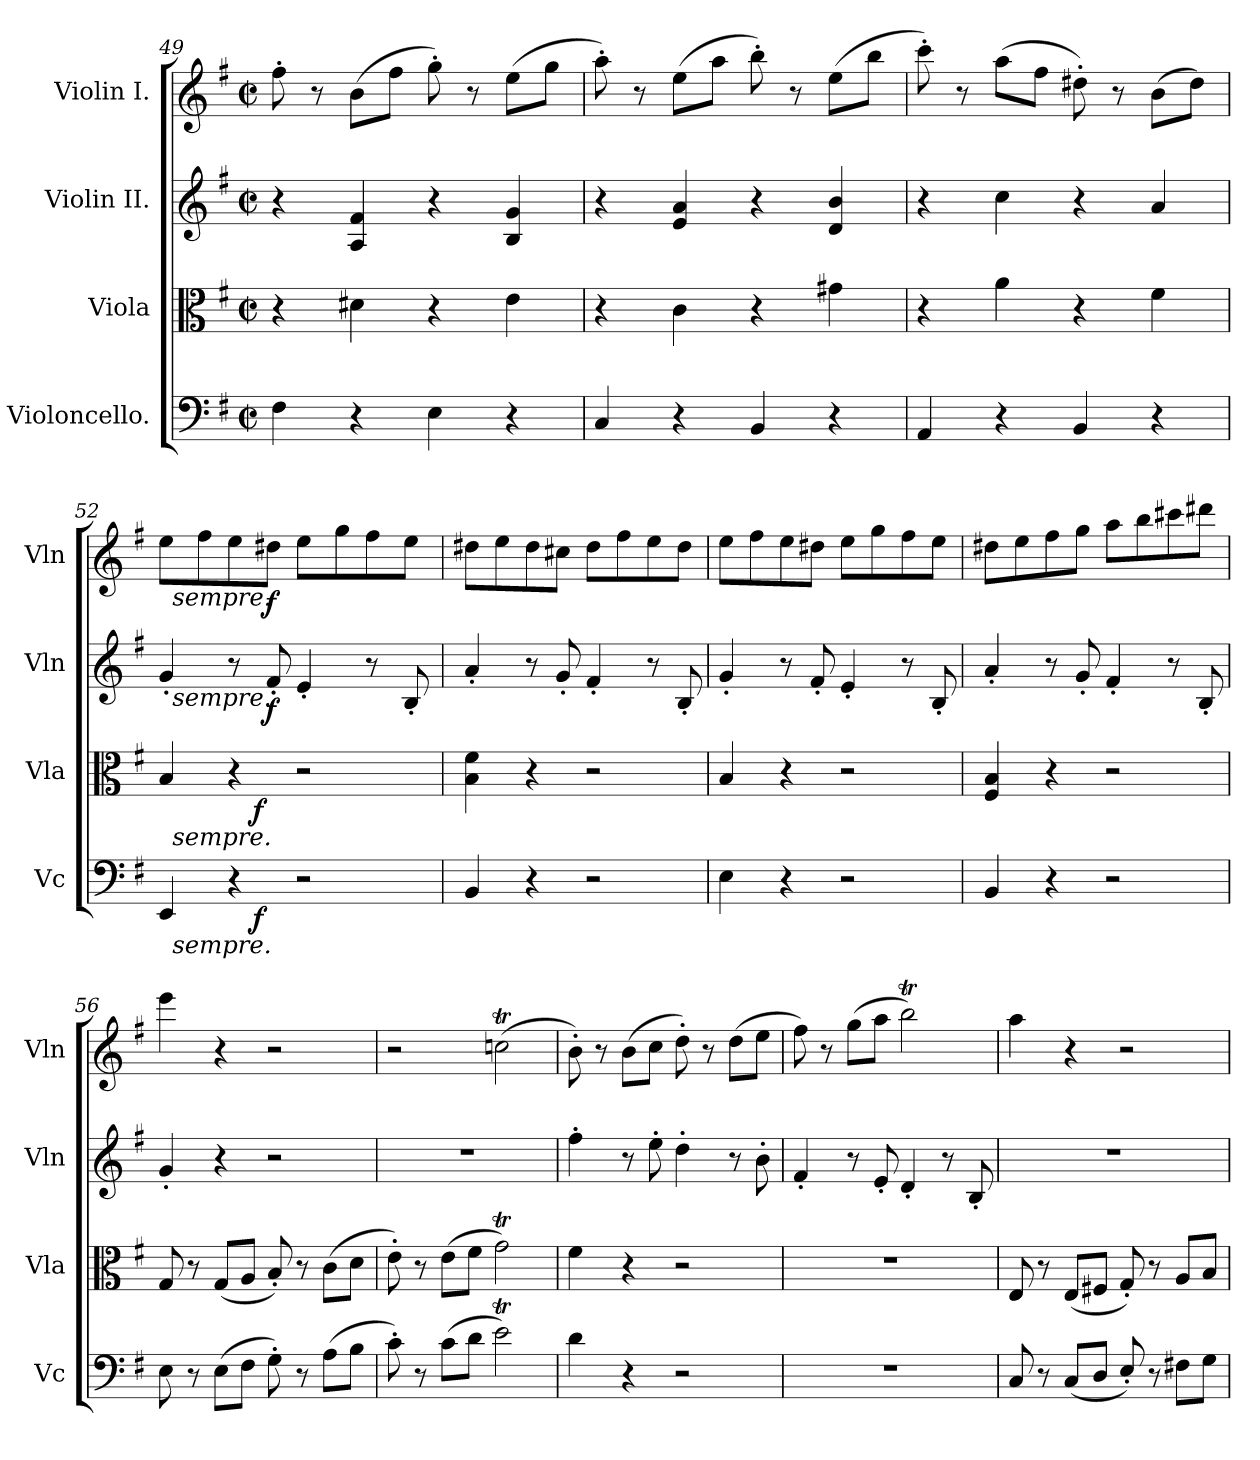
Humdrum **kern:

**kern	**dynam	**kern	**dynam	**kern	**dynam	**kern	**dynam
*part4	*part4	*part3	*part3	*part2	*part2	*part1	*part1
*staff4	*staff4	*staff3	*staff3	*staff2	*staff2	*staff1	*staff1
*I"Violoncello.	*	*I"Viola	*	*I"Violin II.	*	*I"Violin I.	*
*I'Vc	*	*I'Vla	*	*I'Vln	*	*I'Vln	*
*clefF4	*	*clefC3	*	*clefG2	*	*clefG2	*
*k[f#]	*	*k[f#]	*	*k[f#]	*	*k[f#]	*
*e:	*	*e:	*	*e:	*	*e:	*
*M2/2	*	*M2/2	*	*M2/2	*	*M2/2	*
*met(c|)	*	*met(c|)	*	*met(c|)	*	*met(c|)	*
=49	=49	=49	=49	=49	=49	=49	=49
4F#\	.	4r	.	4r	.	8ff#'>\	.
.	.	.	.	.	.	8r	.
4r	.	4d#X\	.	4A/ 4f#/	.	(8b\L	.
.	.	.	.	.	.	8ff#\J	.
4E\	.	4r	.	4r	.	8gg'>\)	.
.	.	.	.	.	.	8r	.
4r	.	4e\	.	4B/ 4g/	.	(8ee\L	.
.	.	.	.	.	.	8gg\J	.
=50	=50	=50	=50	=50	=50	=50	=50
4C/	.	4r	.	4r	.	8aa'>\)	.
.	.	.	.	.	.	8r	.
4r	.	4c\	.	4e/ 4a/	.	(8ee\L	.
.	.	.	.	.	.	8aa\J	.
4BB/	.	4r	.	4r	.	8bb'>\)	.
.	.	.	.	.	.	8r	.
4r	.	4g#X\	.	4d/ 4b/	.	(8ee\L	.
.	.	.	.	.	.	8bb\J	.
=51	=51	=51	=51	=51	=51	=51	=51
4AA/	.	4r	.	4r	.	8ccc'>\)	.
.	.	.	.	.	.	8r	.
4r	.	4a\	.	4cc\	.	(8aa\L	.
.	.	.	.	.	.	8ff#\J	.
4BB/	.	4r	.	4r	.	8dd#X'>\)	.
.	.	.	.	.	.	8r	.
4r	.	4f#\	.	4a/	.	(8b\L	.
.	.	.	.	.	.	8dd#\J)	.
=52	=52	=52	=52	=52	=52	=52	=52
*^	*	*^	*	*^	*	*^	*
*	*^	*	*	*^	*	*	*	*	*	*	*
4EE/	4ryy	32ryy	.	4B/	4ryy	32ryy	.	4g'</	32ryy	.	8ee\L	32ryy	.
!	!	!	!	!	!	!	!	!	!	!	!	!LO:TX:b:i:t=sempre.	!
!	!	!	!	!	!	!	!	!	!LO:TX:b:i:t=sempre.	!	!	!	!
!	!	!	!	!	!	!LO:TX:b:i:t=sempre.	!	!	!	!	!	!	!
!	!	!LO:TX:b:i:t=sempre.	!	!	!	!	!	!	!	!	!	!	!
.	.	2ryy	.	.	.	2ryy	.	.	2ryy	.	.	2ryy	.
.	.	.	.	.	.	.	.	.	.	.	8ff#\	.	.
4r	16.ryy	.	.	4r	16.ryy	.	.	8r	.	.	8ee\	.	.
!	!	!	!LO:DY:b	!	!	!	!LO:DY:b	!	!	!	!	!	!
.	2ryy	.	f	.	2ryy	.	f	.	.	.	.	.	.
!	!	!	!	!	!	!	!	!	!	!LO:DY:b	!	!	!LO:DY:b
.	.	.	.	.	.	.	.	8f#'</	.	f	8dd#X\J	.	f
2r	.	.	.	2r	.	.	.	4e'</	.	.	8ee\L	.	.
.	.	4...ryy	.	.	.	4...ryy	.	.	4...ryy	.	.	4...ryy	.
.	.	.	.	.	.	.	.	.	.	.	8gg\	.	.
.	.	.	.	.	.	.	.	8r	.	.	8ff#\	.	.
.	8ryy	.	.	.	8ryy	.	.	.	.	.	.	.	.
.	.	.	.	.	.	.	.	8B'</	.	.	8ee\J	.	.
.	32ryy	.	.	.	32ryy	.	.	.	.	.	.	.	.
*v	*v	*v	*	*	*	*	*	*v	*v	*	*v	*v	*
*	*	*v	*v	*v	*	*	*	*	*
=53	=53	=53	=53	=53	=53	=53	=53
4BB/	.	4B\ 4f#\	.	4a'</	.	8dd#X\L	.
.	.	.	.	.	.	8ee\	.
4r	.	4r	.	8r	.	8dd#\	.
.	.	.	.	8g'</	.	8cc#X\J	.
2r	.	2r	.	4f#'</	.	8dd#\L	.
.	.	.	.	.	.	8ff#\	.
.	.	.	.	8r	.	8ee\	.
.	.	.	.	8B'</	.	8dd#\J	.
=54	=54	=54	=54	=54	=54	=54	=54
4E\	.	4B/	.	4g'</	.	8ee\L	.
.	.	.	.	.	.	8ff#\	.
4r	.	4r	.	8r	.	8ee\	.
.	.	.	.	8f#'</	.	8dd#X\J	.
2r	.	2r	.	4e'</	.	8ee\L	.
.	.	.	.	.	.	8gg\	.
.	.	.	.	8r	.	8ff#\	.
.	.	.	.	8B'</	.	8ee\J	.
=55	=55	=55	=55	=55	=55	=55	=55
4BB/	.	4F#/ 4B/	.	4a'</	.	8dd#X\L	.
.	.	.	.	.	.	8ee\	.
4r	.	4r	.	8r	.	8ff#\	.
.	.	.	.	8g'</	.	8gg\J	.
2r	.	2r	.	4f#'</	.	8aa\L	.
.	.	.	.	.	.	8bb\	.
.	.	.	.	8r	.	8ccc#X\	.
.	.	.	.	8B'</	.	8ddd#X\J	.
!!LO:LB:g=z
=56	=56	=56	=56	=56	=56	=56	=56
8E\	.	8G/	.	4g'</	.	4eee\	.
8r	.	8r	.	.	.	.	.
(8E\L	.	(8G/L	.	4r	.	4r	.
8F#\J	.	8A/J	.	.	.	.	.
8G'>\)	.	8B'</)	.	2r	.	2r	.
8r	.	8r	.	.	.	.	.
(8A\L	.	(8c\L	.	.	.	.	.
8B\J	.	8d\J	.	.	.	.	.
=57	=57	=57	=57	=57	=57	=57	=57
8c'>\)	.	8e'>\)	.	1r	.	2r	.
8r	.	8r	.	.	.	.	.
(8c\L	.	(8e\L	.	.	.	.	.
8d\J	.	8f#\J	.	.	.	.	.
2eT\)	.	2gT\)	.	.	.	(2ccnT\	.
=58	=58	=58	=58	=58	=58	=58	=58
4d\	.	4f#\	.	4ff#'>\	.	8b'>\)	.
.	.	.	.	.	.	8r	.
4r	.	4r	.	8r	.	(8b\L	.
.	.	.	.	8ee'>\	.	8cc\J	.
2r	.	2r	.	4dd'>\	.	8dd'>\)	.
.	.	.	.	.	.	8r	.
.	.	.	.	8r	.	(8dd\L	.
.	.	.	.	8b'>\	.	8ee\J	.
=59	=59	=59	=59	=59	=59	=59	=59
1r	.	1r	.	4f#'</	.	8ff#\)	.
.	.	.	.	.	.	8r	.
.	.	.	.	8r	.	(8gg\L	.
.	.	.	.	8e'</	.	8aa\J	.
.	.	.	.	4d'</	.	2bbt\)	.
.	.	.	.	8r	.	.	.
.	.	.	.	8B'</	.	.	.
=60	=60	=60	=60	=60	=60	=60	=60
8C/	.	8E/	.	1r	.	4aa\	.
8r	.	8r	.	.	.	.	.
(<8C/L	.	(8E/L	.	.	.	4r	.
8D/J	.	8F#X/J	.	.	.	.	.
8E'</)	.	8G'</)	.	.	.	2r	.
8r	.	8r	.	.	.	.	.
8F#X\L	.	8A/L	.	.	.	.	.
8G\J	.	8B/J	.	.	.	.	.
=	=	=	=	=	=	=	=
*-	*-	*-	*-	*-	*-	*-	*-
